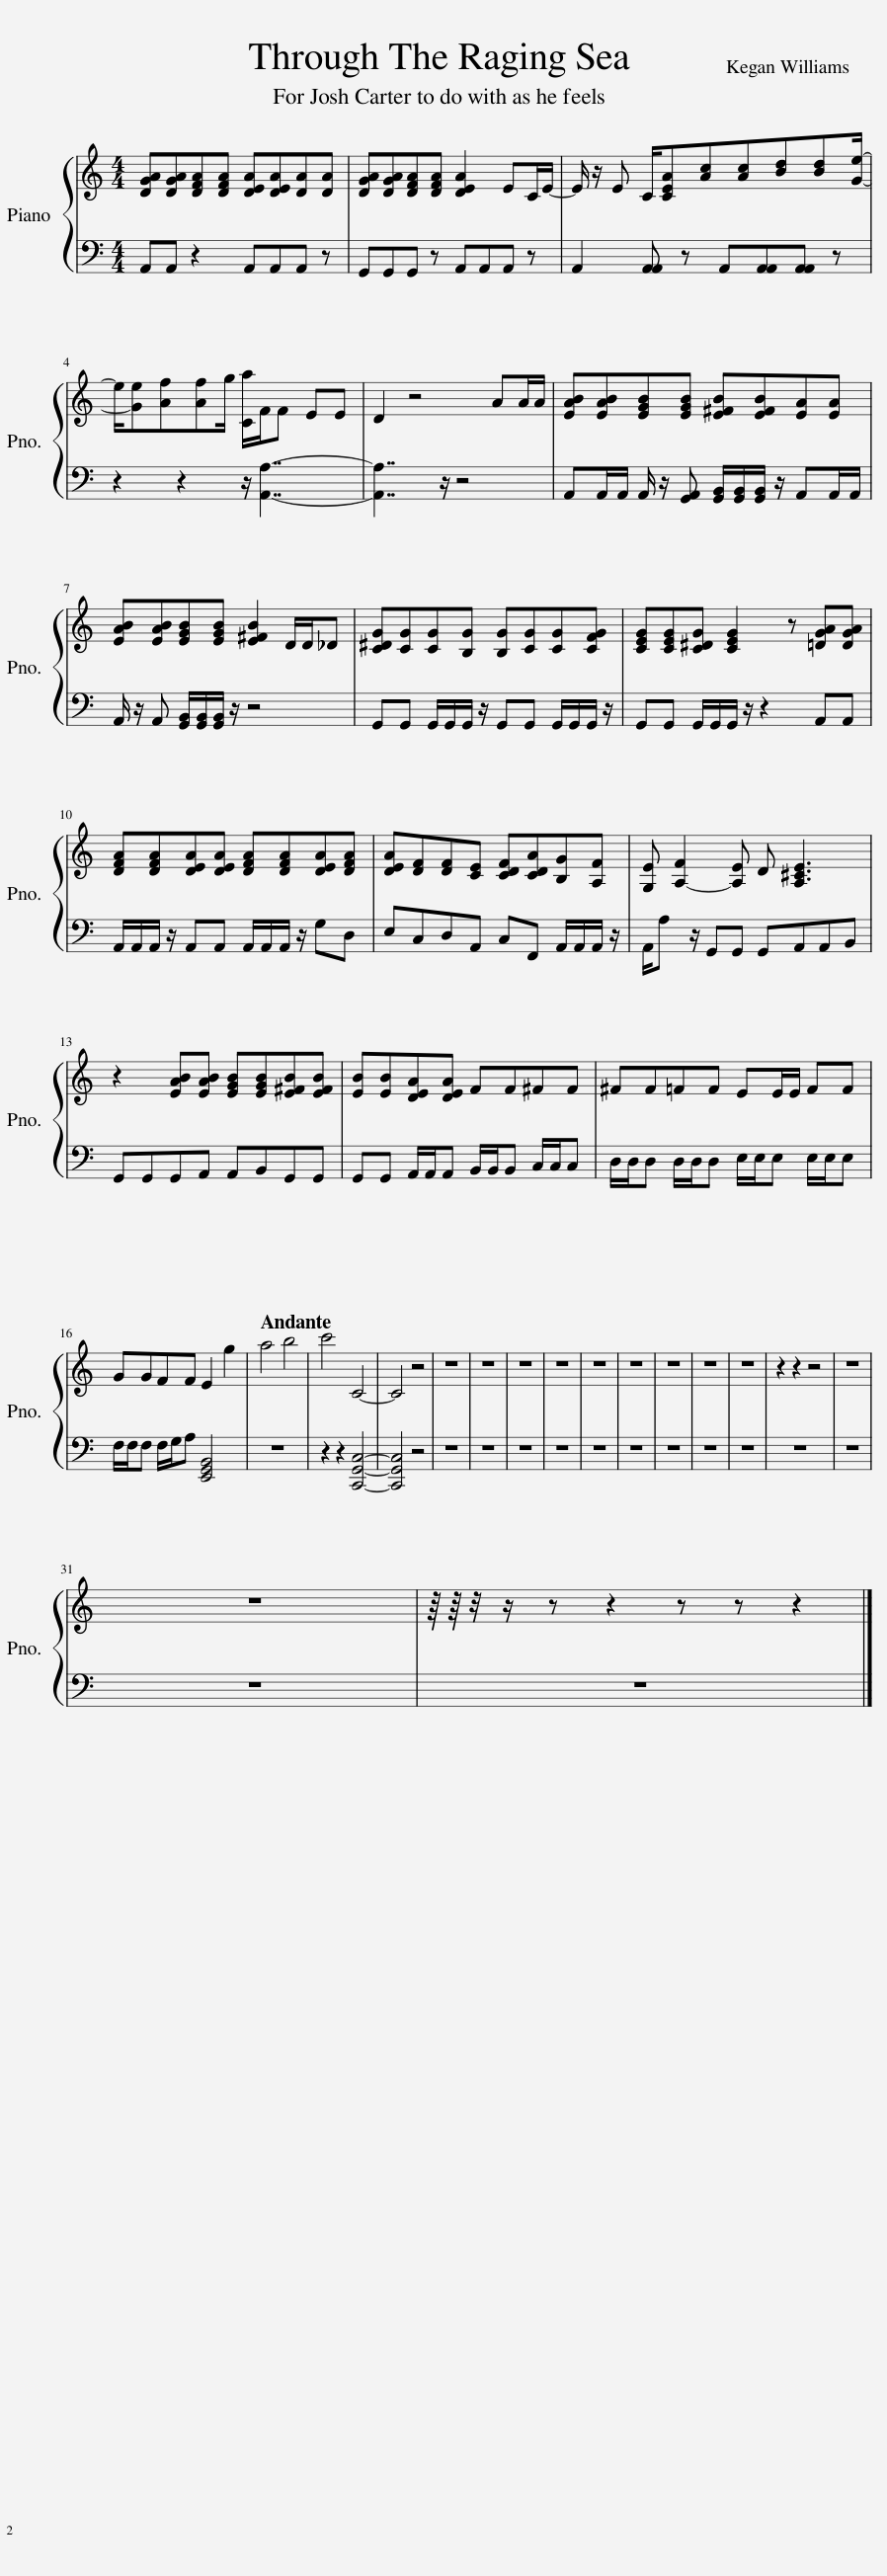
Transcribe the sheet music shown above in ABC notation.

X:1
%%score { 1 | 2 }
L:1/8
M:4/4
I:linebreak $
K:C
V:1 treble
V:2 bass
V:1
 [DGA][DGA][DFA][DFA] [DEA][DEA][DA][DA] | [DGA][DGA][DFA][DFA] [DEA]2 EC/E/- | E/ z/ E C/[CEA][Ac][Ac][Bd][Bd][Ge]/- |$ e/[Ge][Af][Af]g/ [Ca]/F/F EE | D2 z4 AA/A/ | %5
 [EAB][EAB][EGB][EGB] [E^FB][EFB][EA][EA] |$ [EAB][EAB][EGB][EGB] [E^FB]2 D/D/_D | [C^DG][CG][CG][B,G] [B,G][CG][CG][CFG] | [CEG][CEG][C^DG] [CEG]2 z [=DGA][DGA] |$ [DFA][DFA][DEA][DEA] [DFA][DFA][DEA][DFA] | %10
 [DEA][DF][DF][CE] [CDF][CDA][B,G][A,F] | [G,E] [A,-F]2 [A,E] D [A,^CE]3 |$ z2 [EAB][EAB] [EGB][EGB][E^FB][EFB] | [EB][EB][DEA][DEA] FF^FF | ^FF=FF EE/E/ FF |$ %15
 GGFF E2 g2 |[Q:1/4=96] a4 b4 | c'4 C4- | C4 z4 | z8 | %20
 z8 | z8 | z8 | z8 | z8 | %25
 z8 | z8 | z8 | z2 z2 z4 | z8 |$ %30
 z8 | z/8 z/8 z/4 z/ z z2 z z z2 |] %32
V:2
 A,,A,, z2 A,,A,,A,, z | G,,G,,G,, z A,,A,,A,, z | A,,2 [A,,A,,] z A,,[A,,A,,][A,,A,,] z |$ z2 z2 z/ [A,,A,]7/2- | [A,,A,]7/2 z/ z4 | %5
 A,,A,,/A,,/ A,,/ z/ [G,,A,,] [G,,B,,]/[G,,B,,]/[G,,B,,]/ z/ A,,A,,/A,,/ |$ A,,/ z/ A,, [G,,B,,]/[G,,B,,]/[G,,B,,]/ z/ z4 | G,,G,, G,,/G,,/G,,/ z/ G,,G,, G,,/G,,/G,,/ z/ | G,,G,, G,,/G,,/G,,/ z/ z2 A,,A,, |$ A,,/A,,/A,,/ z/ A,,A,, A,,/A,,/A,,/ z/ G,D, | %10
 E,C,D,A,, C,F,, A,,/A,,/A,,/ z/ | A,,/A, z/ G,,G,, G,,A,,A,,B,, |$ G,,G,,G,,A,, A,,B,,G,,G,, | G,,G,, A,,/A,,/A,, B,,/B,,/B,, C,/C,/C, | D,/D,/D, D,/D,/D, E,/E,/E, E,/E,/E, |$ %15
 F,/F,/F, F,/G,/A, [E,,G,,B,,]4 | z8 | z2 z2 [C,,G,,C,]4- | [C,,G,,C,]4 z4 | z8 | %20
 z8 | z8 | z8 | z8 | z8 | %25
 z8 | z8 | z8 | z8 | z8 |$ %30
 z8 | z8 |] %32
